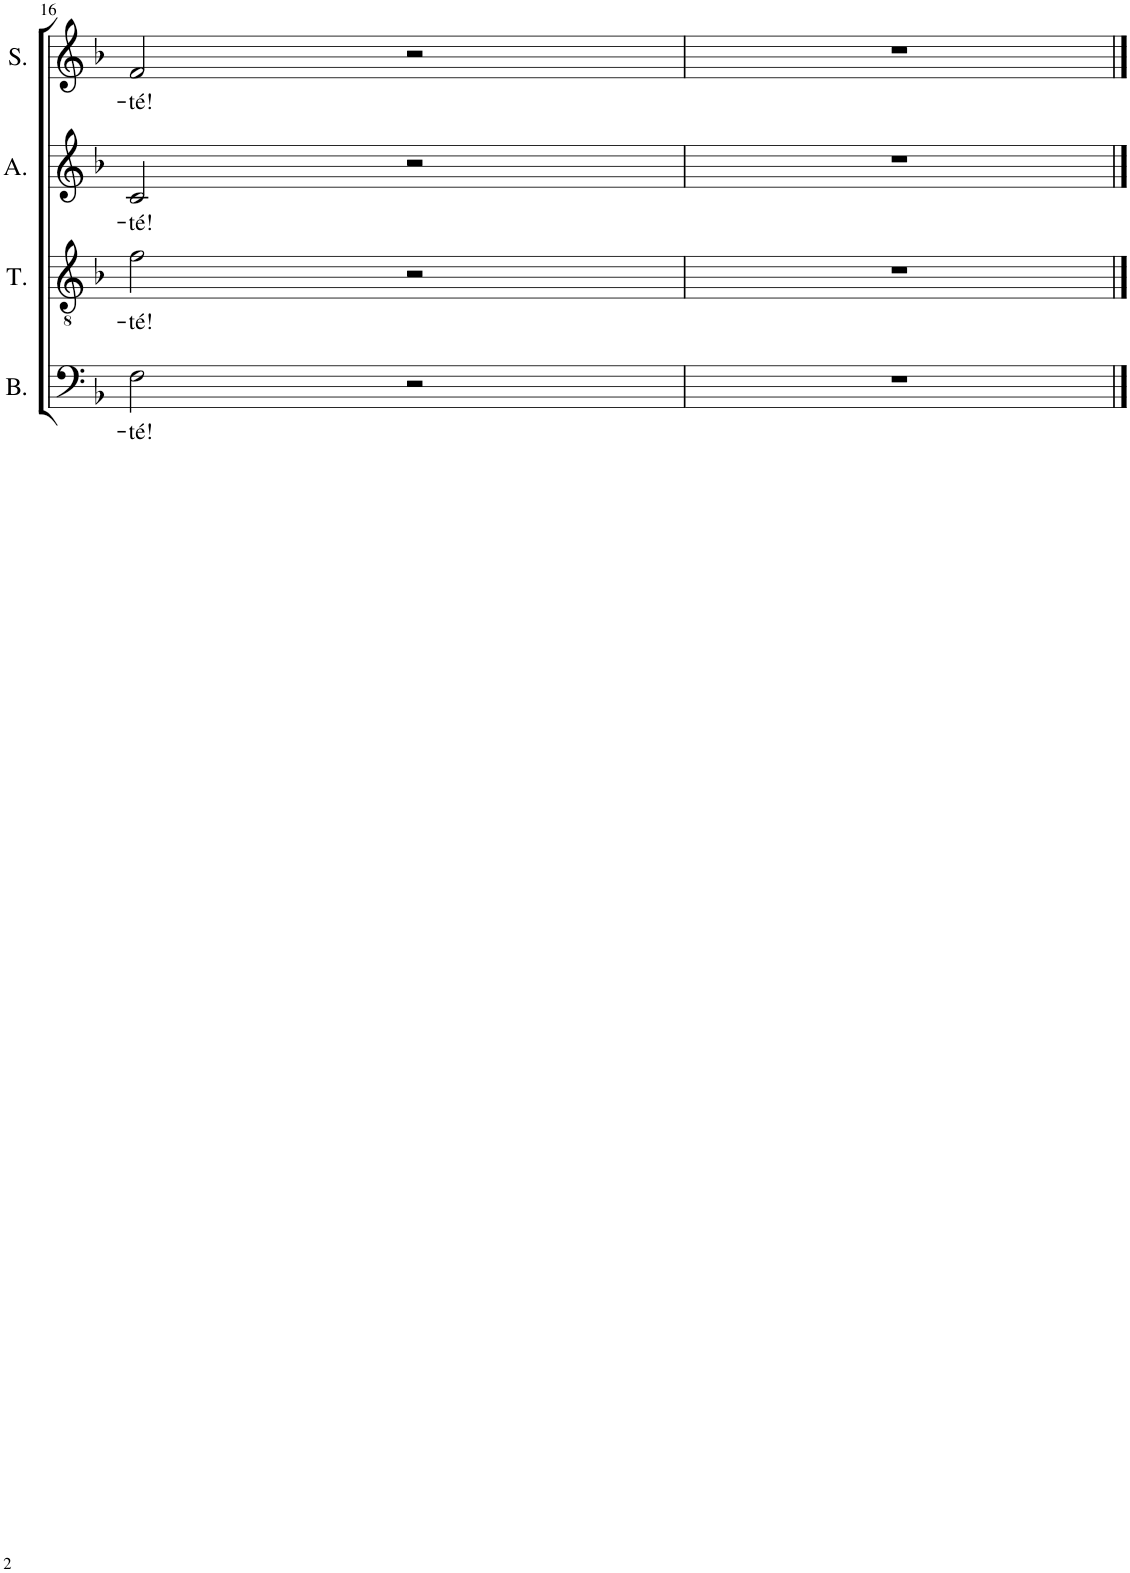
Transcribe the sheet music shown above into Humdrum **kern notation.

**kern	**text	**kern	**text	**kern	**text	**kern	**text
*part4	*part4	*part3	*part3	*part2	*part2	*part1	*part1
*staff4	*staff4	*staff3	*staff3	*staff2	*staff2	*staff1	*staff1
*I"Bass	*	*I"Tenor	*	*I"Alto	*	*I"Soprano	*
*I'B.	*	*I'T.	*	*I'A.	*	*I'S.	*
!!LO:PB:g=z
*clefF4	*	*clefGv2	*	*clefG2	*	*clefG2	*
*k[b-]	*	*k[b-]	*	*k[b-]	*	*k[b-]	*
*M2/2	*	*M2/2	*	*M2/2	*	*M2/2	*
*met(c|)	*	*met(c|)	*	*met(c|)	*	*met(c|)	*
=16	=16	=16	=16	=16	=16	=16	=16
!	!LO:LY:b	!	!LO:LY:b	!	!LO:LY:b	!	!LO:LY:b
2F\	-té!	2f\	-té!	2c/	-té!	2f/	-té!
2r	.	2r	.	2r	.	2r	.
=17	=17	=17	=17	=17	=17	=17	=17
1r	.	1r	.	1r	.	1r	.
==	==	==	==	==	==	==	==
*-	*-	*-	*-	*-	*-	*-	*-
